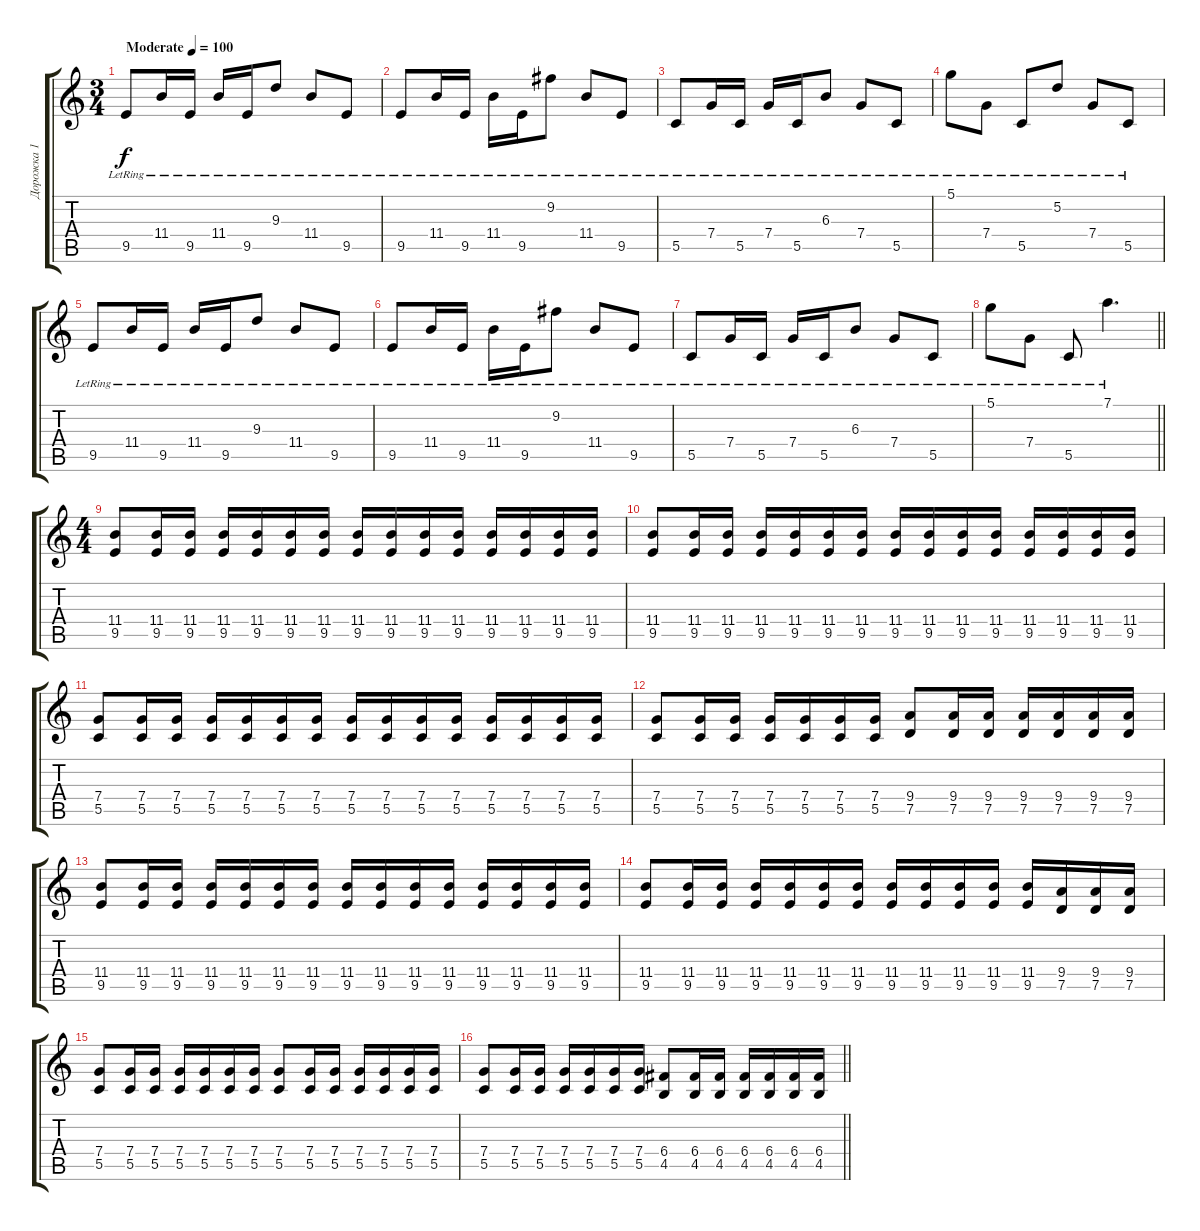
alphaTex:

\track ("Дорожка 1" "Дорожка 1") {instrument distortionguitar}
\staff {score tabs}
\tuning (D4 A3 F3 C3 G2 C2) {hide}
\ts (3 4)
\section ("" "")
\tempo (100 "Moderate")
\clef g2
\ks c
9.5{lr}.8{dy f instrument electricguitarclean} 11.4{lr}.16 9.5{lr}.16 11.4{lr}.16 9.5{lr}.16 9.3{lr}.8 11.4{lr}.8 9.5{lr}.8 |
9.5{lr}.8 11.4{lr}.16 9.5{lr}.16 11.4{lr}.16 9.5{lr}.16 9.2{lr}.8 11.4{lr}.8 9.5{lr}.8 |
5.5{lr}.8 7.4{lr}.16 5.5{lr}.16 7.4{lr}.16 5.5{lr}.16 6.3{lr}.8 7.4{lr}.8 5.5{lr}.8 |
5.1{lr}.8 7.4{lr}.8 5.5{lr}.8 5.2{lr}.8 7.4{lr}.8 5.5{lr}.8 |
9.5{lr}.8 11.4{lr}.16 9.5{lr}.16 11.4{lr}.16 9.5{lr}.16 9.3{lr}.8 11.4{lr}.8 9.5{lr}.8 |
9.5{lr}.8 11.4{lr}.16 9.5{lr}.16 11.4{lr}.16 9.5{lr}.16 9.2{lr}.8 11.4{lr}.8 9.5{lr}.8 |
5.5{lr}.8 7.4{lr}.16 5.5{lr}.16 7.4{lr}.16 5.5{lr}.16 6.3{lr}.8 7.4{lr}.8 5.5{lr}.8 |
\barLineRight lightlight
5.1{lr}.8 7.4{lr}.8 5.5{lr}.8 7.1{lr}.4{d} |
\ts (4 4)
\section ("" "")
(11.4 9.5).8{instrument distortionguitar} (11.4 9.5).16 (11.4 9.5).16 (11.4 9.5).16 (11.4 9.5).16 (11.4 9.5).16 (11.4 9.5).16 (11.4 9.5).16 (11.4 9.5).16 (11.4 9.5).16 (11.4 9.5).16 (11.4 9.5).16 (11.4 9.5).16 (11.4 9.5).16 (11.4 9.5).16 |
(11.4 9.5).8 (11.4 9.5).16 (11.4 9.5).16 (11.4 9.5).16 (11.4 9.5).16 (11.4 9.5).16 (11.4 9.5).16 (11.4 9.5).16 (11.4 9.5).16 (11.4 9.5).16 (11.4 9.5).16 (11.4 9.5).16 (11.4 9.5).16 (11.4 9.5).16 (11.4 9.5).16 |
(7.4 5.5).8 (7.4 5.5).16 (7.4 5.5).16 (7.4 5.5).16 (7.4 5.5).16 (7.4 5.5).16 (7.4 5.5).16 (7.4 5.5).16 (7.4 5.5).16 (7.4 5.5).16 (7.4 5.5).16 (7.4 5.5).16 (7.4 5.5).16 (7.4 5.5).16 (7.4 5.5).16 |
(7.4 5.5).8 (7.4 5.5).16 (7.4 5.5).16 (7.4 5.5).16 (7.4 5.5).16 (7.4 5.5).16 (7.4 5.5).16 (9.4 7.5).8 (9.4 7.5).16 (9.4 7.5).16 (9.4 7.5).16 (9.4 7.5).16 (9.4 7.5).16 (9.4 7.5).16 |
(11.4 9.5).8 (11.4 9.5).16 (11.4 9.5).16 (11.4 9.5).16 (11.4 9.5).16 (11.4 9.5).16 (11.4 9.5).16 (11.4 9.5).16 (11.4 9.5).16 (11.4 9.5).16 (11.4 9.5).16 (11.4 9.5).16 (11.4 9.5).16 (11.4 9.5).16 (11.4 9.5).16 |
(11.4 9.5).8 (11.4 9.5).16 (11.4 9.5).16 (11.4 9.5).16 (11.4 9.5).16 (11.4 9.5).16 (11.4 9.5).16 (11.4 9.5).16 (11.4 9.5).16 (11.4 9.5).16 (11.4 9.5).16 (11.4 9.5).16 (9.4 7.5).16 (9.4 7.5).16 (9.4 7.5).16 |
(7.4 5.5).8 (7.4 5.5).16 (7.4 5.5).16 (7.4 5.5).16 (7.4 5.5).16 (7.4 5.5).16 (7.4 5.5).16 (7.4 5.5).8 (7.4 5.5).16 (7.4 5.5).16 (7.4 5.5).16 (7.4 5.5).16 (7.4 5.5).16 (7.4 5.5).16 |
\barLineRight lightlight
(7.4 5.5).8 (7.4 5.5).16 (7.4 5.5).16 (7.4 5.5).16 (7.4 5.5).16 (7.4 5.5).16 (7.4 5.5).16 (6.4 4.5).8 (6.4 4.5).16 (6.4 4.5).16 (6.4 4.5).16 (6.4 4.5).16 (6.4 4.5).16 (6.4 4.5).16
